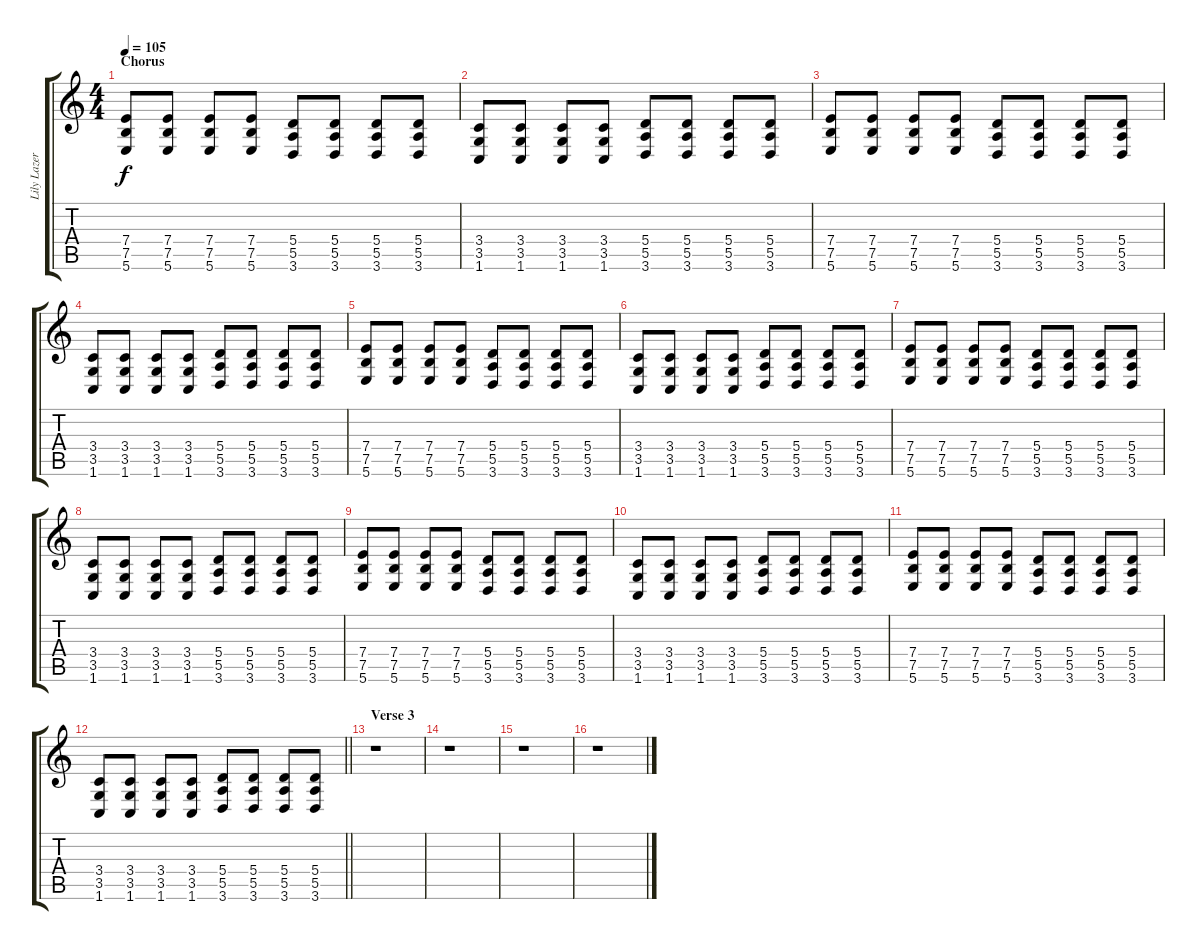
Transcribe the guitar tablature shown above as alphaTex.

\track ("Lily Lazer (Guitar)" "Lily Lazer") {instrument distortionguitar}
\staff {score tabs}
\tuning (B3 Gb3 D3 A2 E2 B1) {hide}
\ts (4 4)
\section ("" "Chorus")
\tempo 105
\clef g2
\ks c
(7.4 7.5 5.6).8{dy f} (7.4 7.5 5.6).8 (7.4 7.5 5.6).8 (7.4 7.5 5.6).8 (5.4 5.5 3.6).8 (5.4 5.5 3.6).8 (5.4 5.5 3.6).8 (5.4 5.5 3.6).8 |
(3.4 3.5 1.6).8 (3.4 3.5 1.6).8 (3.4 3.5 1.6).8 (3.4 3.5 1.6).8 (5.4 5.5 3.6).8 (5.4 5.5 3.6).8 (5.4 5.5 3.6).8 (5.4 5.5 3.6).8 |
(7.4 7.5 5.6).8 (7.4 7.5 5.6).8 (7.4 7.5 5.6).8 (7.4 7.5 5.6).8 (5.4 5.5 3.6).8 (5.4 5.5 3.6).8 (5.4 5.5 3.6).8 (5.4 5.5 3.6).8 |
(3.4 3.5 1.6).8 (3.4 3.5 1.6).8 (3.4 3.5 1.6).8 (3.4 3.5 1.6).8 (5.4 5.5 3.6).8 (5.4 5.5 3.6).8 (5.4 5.5 3.6).8 (5.4 5.5 3.6).8 |
(7.4 7.5 5.6).8 (7.4 7.5 5.6).8 (7.4 7.5 5.6).8 (7.4 7.5 5.6).8 (5.4 5.5 3.6).8 (5.4 5.5 3.6).8 (5.4 5.5 3.6).8 (5.4 5.5 3.6).8 |
(3.4 3.5 1.6).8 (3.4 3.5 1.6).8 (3.4 3.5 1.6).8 (3.4 3.5 1.6).8 (5.4 5.5 3.6).8 (5.4 5.5 3.6).8 (5.4 5.5 3.6).8 (5.4 5.5 3.6).8 |
(7.4 7.5 5.6).8 (7.4 7.5 5.6).8 (7.4 7.5 5.6).8 (7.4 7.5 5.6).8 (5.4 5.5 3.6).8 (5.4 5.5 3.6).8 (5.4 5.5 3.6).8 (5.4 5.5 3.6).8 |
(3.4 3.5 1.6).8 (3.4 3.5 1.6).8 (3.4 3.5 1.6).8 (3.4 3.5 1.6).8 (5.4 5.5 3.6).8 (5.4 5.5 3.6).8 (5.4 5.5 3.6).8 (5.4 5.5 3.6).8 |
(7.4 7.5 5.6).8 (7.4 7.5 5.6).8 (7.4 7.5 5.6).8 (7.4 7.5 5.6).8 (5.4 5.5 3.6).8 (5.4 5.5 3.6).8 (5.4 5.5 3.6).8 (5.4 5.5 3.6).8 |
(3.4 3.5 1.6).8 (3.4 3.5 1.6).8 (3.4 3.5 1.6).8 (3.4 3.5 1.6).8 (5.4 5.5 3.6).8 (5.4 5.5 3.6).8 (5.4 5.5 3.6).8 (5.4 5.5 3.6).8 |
(7.4 7.5 5.6).8 (7.4 7.5 5.6).8 (7.4 7.5 5.6).8 (7.4 7.5 5.6).8 (5.4 5.5 3.6).8 (5.4 5.5 3.6).8 (5.4 5.5 3.6).8 (5.4 5.5 3.6).8 |
\barLineRight lightlight
(3.4 3.5 1.6).8 (3.4 3.5 1.6).8 (3.4 3.5 1.6).8 (3.4 3.5 1.6).8 (5.4 5.5 3.6).8 (5.4 5.5 3.6).8 (5.4 5.5 3.6).8 (5.4 5.5 3.6).8 |
\section ("" "Verse 3")
r.1 |
r.1 |
r.1 |
r.1
